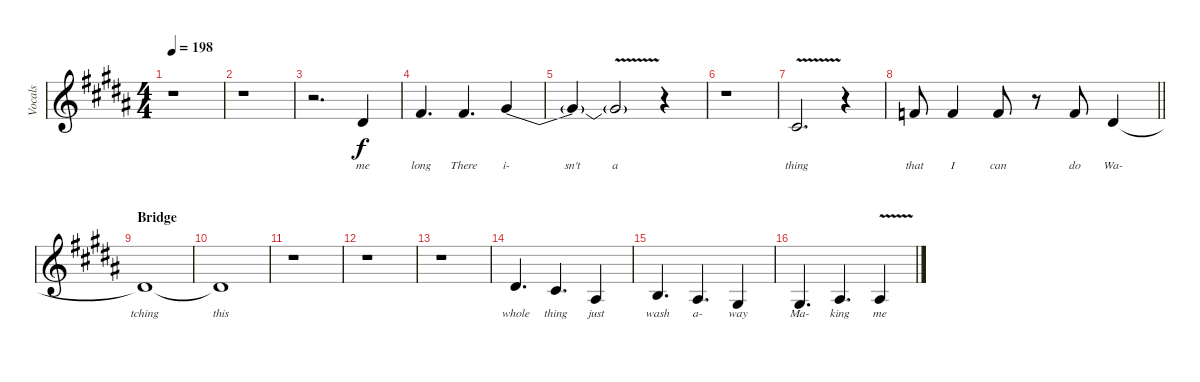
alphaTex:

\track ("Vocals" "Vocals") {instrument lead6voice}
\staff {score}
\tuning (Eb4 Bb3 Gb3 Db3 Ab2 Db2) {hide}
\ts (4 4)
\tempo 198
\clef g2
\ks b
r.1{dy f} |
r.1 |
r.2{d} 5.2.4{lyrics (0 "me") lyrics (1 "") lyrics (2 "") lyrics (3 "") lyrics (4 "")} |
8.2.4{d lyrics (0 "long") lyrics (1 "") lyrics (2 "") lyrics (3 "") lyrics (4 "")} 8.2.4{d lyrics (0 "There") lyrics (1 "") lyrics (2 "") lyrics (3 "") lyrics (4 "")} 8.2{be (custom 0 4 25 4 30 0 35 4 60 4)}.4{lyrics (0 "i-") lyrics (1 "") lyrics (2 "") lyrics (3 "") lyrics (4 "")} |
8.2{t}.4{lyrics (0 "sn't") lyrics (1 "") lyrics (2 "") lyrics (3 "") lyrics (4 "")} 8.2{v t}.2{lyrics (0 "a") lyrics (1 "") lyrics (2 "") lyrics (3 "") lyrics (4 "")} r.4 |
r.1 |
7.3{v}.2{d lyrics (0 "thing") lyrics (1 "") lyrics (2 "") lyrics (3 "") lyrics (4 "")} r.4 |
\barLineRight lightlight
7.2.8{lyrics (0 "that") lyrics (1 "") lyrics (2 "") lyrics (3 "") lyrics (4 "")} 7.2.4{lyrics (0 "I") lyrics (1 "") lyrics (2 "") lyrics (3 "") lyrics (4 "")} 7.2.8{lyrics (0 "can") lyrics (1 "") lyrics (2 "") lyrics (3 "") lyrics (4 "")} r.8 7.2.8{lyrics (0 "do") lyrics (1 "") lyrics (2 "") lyrics (3 "") lyrics (4 "")} 5.2.4{lyrics (0 "Wa-") lyrics (1 "") lyrics (2 "") lyrics (3 "") lyrics (4 "")} |
\section ("" "Bridge")
5.2{t}.1{lyrics (0 "tching") lyrics (1 "") lyrics (2 "") lyrics (3 "") lyrics (4 "")} |
5.2{t}.1{lyrics (0 "this") lyrics (1 "") lyrics (2 "") lyrics (3 "") lyrics (4 "")} |
r.1 |
r.1 |
r.1 |
5.2.4{d lyrics (0 "whole") lyrics (1 "") lyrics (2 "") lyrics (3 "") lyrics (4 "")} 3.2.4{d lyrics (0 "thing") lyrics (1 "") lyrics (2 "") lyrics (3 "") lyrics (4 "")} 4.3.4{lyrics (0 "just") lyrics (1 "") lyrics (2 "") lyrics (3 "") lyrics (4 "")} |
5.3.4{d lyrics (0 "wash") lyrics (1 "") lyrics (2 "") lyrics (3 "") lyrics (4 "")} 4.3.4{d lyrics (0 "a-") lyrics (1 "") lyrics (2 "") lyrics (3 "") lyrics (4 "")} 2.3.4{lyrics (0 "way") lyrics (1 "") lyrics (2 "") lyrics (3 "") lyrics (4 "")} |
2.3.4{d lyrics (0 "Ma-") lyrics (1 "") lyrics (2 "") lyrics (3 "") lyrics (4 "")} 4.3.4{d lyrics (0 "king") lyrics (1 "") lyrics (2 "") lyrics (3 "") lyrics (4 "")} 4.3{v}.4{lyrics (0 "me") lyrics (1 "") lyrics (2 "") lyrics (3 "") lyrics (4 "")}
